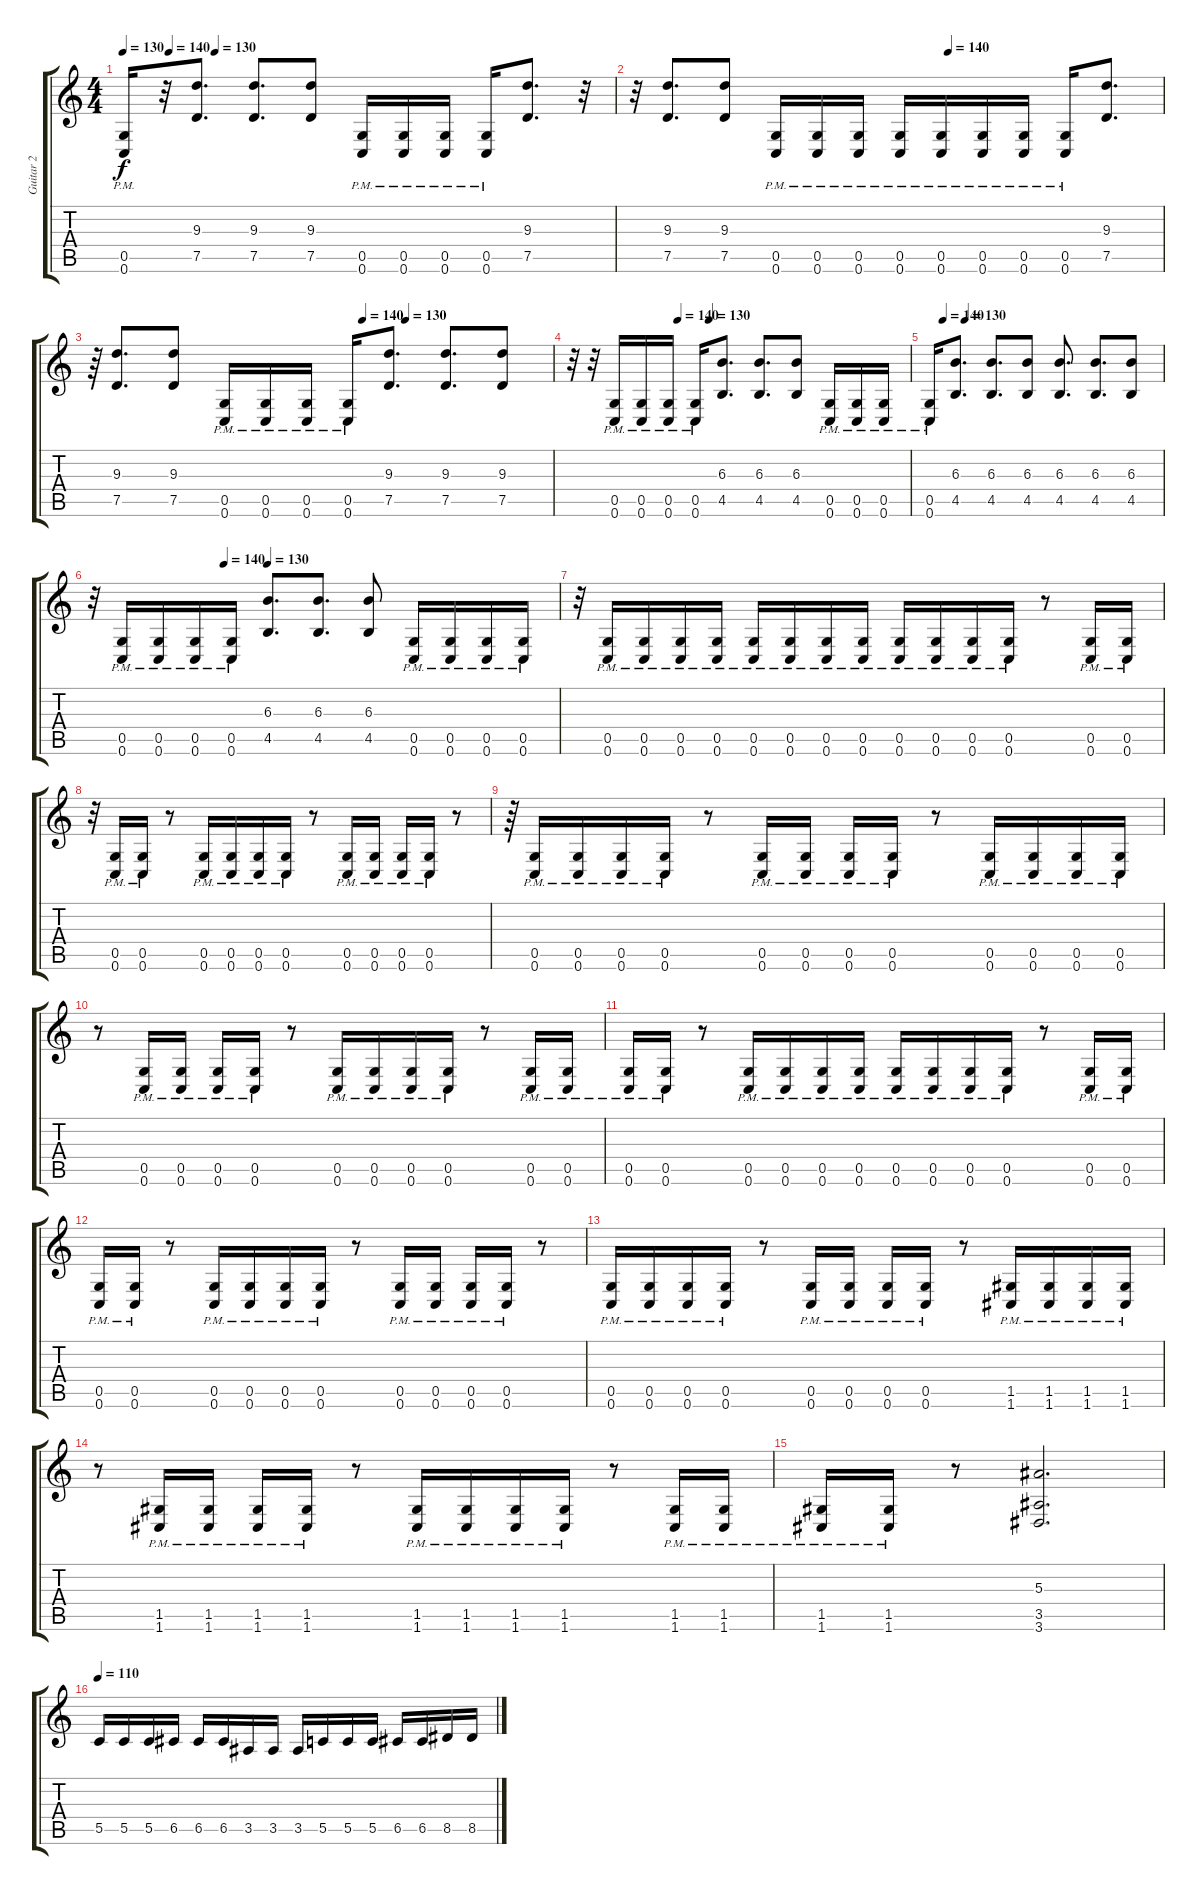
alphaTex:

\track ("Guitar 2" "Guitar 2") {instrument distortionguitar}
\staff {score tabs}
\tuning (D4 A3 F3 C3 G2 C2) {hide}
\ts (4 4)
\tempo 130
\tempo (140 0.09375)
\tempo (130 0.1875)
\clef g2
\ks c
(0.5{pm} 0.6{pm}).16{dy f} r.32 (9.3 7.5).8{d} (9.3 7.5).8{d} (9.3 7.5).8 (0.5{pm} 0.6{pm}).16 (0.5{pm} 0.6{pm}).16 (0.5{pm} 0.6{pm}).16 (0.5{pm} 0.6{pm}).16 (9.3 7.5).8{d} r.32 |
\tempo (140 0.59375)
r.32 (9.3 7.5).8{d} (9.3 7.5).8 (0.5{pm} 0.6{pm}).16 (0.5{pm} 0.6{pm}).16 (0.5{pm} 0.6{pm}).16 (0.5{pm} 0.6{pm}).16 (0.5{pm} 0.6{pm}).16 (0.5{pm} 0.6{pm}).16 (0.5{pm} 0.6{pm}).16 (0.5{pm} 0.6{pm}).16 (9.3 7.5).8{d} |
\tempo (140 0.5859375)
\tempo (130 0.6796875)
r.64 (9.3 7.5).8{d} (9.3 7.5).8 (0.5{pm} 0.6{pm}).16 (0.5{pm} 0.6{pm}).16 (0.5{pm} 0.6{pm}).16 (0.5{pm} 0.6{pm}).16 (9.3 7.5).8{d} (9.3 7.5).8{d} (9.3 7.5).8 |
\tempo (140 0.3125)
\tempo (130 0.40625)
r.32 r.32 (0.5{pm} 0.6{pm}).16 (0.5{pm} 0.6{pm}).16 (0.5{pm} 0.6{pm}).16 (0.5{pm} 0.6{pm}).16 (6.3 4.5).8{d} (6.3 4.5).8{d} (6.3 4.5).8 (0.5{pm} 0.6{pm}).16 (0.5{pm} 0.6{pm}).16 (0.5{pm} 0.6{pm}).16 |
\tempo (140 0.0625)
\tempo (130 0.15625)
(0.5{pm} 0.6{pm}).16 (6.3 4.5).8{d} (6.3 4.5).8{d} (6.3 4.5).8 (6.3 4.5).8{d} (6.3 4.5).8{d} (6.3 4.5).8 |
\tempo (140 0.28125)
\tempo (130 0.375)
r.32 (0.5{pm} 0.6{pm}).16 (0.5{pm} 0.6{pm}).16 (0.5{pm} 0.6{pm}).16 (0.5{pm} 0.6{pm}).16 (6.3 4.5).8{d} (6.3 4.5).8{d} (6.3 4.5).8 (0.5{pm} 0.6{pm}).16 (0.5{pm} 0.6{pm}).16 (0.5{pm} 0.6{pm}).16 (0.5{pm} 0.6{pm}).16 |
r.32 (0.5{pm} 0.6{pm}).16 (0.5{pm} 0.6{pm}).16 (0.5{pm} 0.6{pm}).16 (0.5{pm} 0.6{pm}).16 (0.5{pm} 0.6{pm}).16 (0.5{pm} 0.6{pm}).16 (0.5{pm} 0.6{pm}).16 (0.5{pm} 0.6{pm}).16 (0.5{pm} 0.6{pm}).16 (0.5{pm} 0.6{pm}).16 (0.5{pm} 0.6{pm}).16 (0.5{pm} 0.6{pm}).16 r.8 (0.5{pm} 0.6{pm}).16 (0.5{pm} 0.6{pm}).16 |
r.32 (0.5{pm} 0.6{pm}).16 (0.5{pm} 0.6{pm}).16 r.8 (0.5{pm} 0.6{pm}).16 (0.5{pm} 0.6{pm}).16 (0.5{pm} 0.6{pm}).16 (0.5{pm} 0.6{pm}).16 r.8 (0.5{pm} 0.6{pm}).16 (0.5{pm} 0.6{pm}).16 (0.5{pm} 0.6{pm}).16 (0.5{pm} 0.6{pm}).16 r.8 |
r.64 (0.5{pm} 0.6{pm}).16 (0.5{pm} 0.6{pm}).16 (0.5{pm} 0.6{pm}).16 (0.5{pm} 0.6{pm}).16 r.8 (0.5{pm} 0.6{pm}).16 (0.5{pm} 0.6{pm}).16 (0.5{pm} 0.6{pm}).16 (0.5{pm} 0.6{pm}).16 r.8 (0.5{pm} 0.6{pm}).16 (0.5{pm} 0.6{pm}).16 (0.5{pm} 0.6{pm}).16 (0.5{pm} 0.6{pm}).16 |
r.8 (0.5{pm} 0.6{pm}).16 (0.5{pm} 0.6{pm}).16 (0.5{pm} 0.6{pm}).16 (0.5{pm} 0.6{pm}).16 r.8 (0.5{pm} 0.6{pm}).16 (0.5{pm} 0.6{pm}).16 (0.5{pm} 0.6{pm}).16 (0.5{pm} 0.6{pm}).16 r.8 (0.5{pm} 0.6{pm}).16 (0.5{pm} 0.6{pm}).16 |
(0.5{pm} 0.6{pm}).16 (0.5{pm} 0.6{pm}).16 r.8 (0.5{pm} 0.6{pm}).16 (0.5{pm} 0.6{pm}).16 (0.5{pm} 0.6{pm}).16 (0.5{pm} 0.6{pm}).16 (0.5{pm} 0.6{pm}).16 (0.5{pm} 0.6{pm}).16 (0.5{pm} 0.6{pm}).16 (0.5{pm} 0.6{pm}).16 r.8 (0.5{pm} 0.6{pm}).16 (0.5{pm} 0.6{pm}).16 |
(0.5{pm} 0.6{pm}).16 (0.5{pm} 0.6{pm}).16 r.8 (0.5{pm} 0.6{pm}).16 (0.5{pm} 0.6{pm}).16 (0.5{pm} 0.6{pm}).16 (0.5{pm} 0.6{pm}).16 r.8 (0.5{pm} 0.6{pm}).16 (0.5{pm} 0.6{pm}).16 (0.5{pm} 0.6{pm}).16 (0.5{pm} 0.6{pm}).16 r.8 |
(0.5{pm} 0.6{pm}).16 (0.5{pm} 0.6{pm}).16 (0.5{pm} 0.6{pm}).16 (0.5{pm} 0.6{pm}).16 r.8 (0.5{pm} 0.6{pm}).16 (0.5{pm} 0.6{pm}).16 (0.5{pm} 0.6{pm}).16 (0.5{pm} 0.6{pm}).16 r.8 (1.5{pm} 1.6{pm}).16 (1.5{pm} 1.6{pm}).16 (1.5{pm} 1.6{pm}).16 (1.5{pm} 1.6{pm}).16 |
r.8 (1.5{pm} 1.6{pm}).16 (1.5{pm} 1.6{pm}).16 (1.5{pm} 1.6{pm}).16 (1.5{pm} 1.6{pm}).16 r.8 (1.5{pm} 1.6{pm}).16 (1.5{pm} 1.6{pm}).16 (1.5{pm} 1.6{pm}).16 (1.5{pm} 1.6{pm}).16 r.8 (1.5{pm} 1.6{pm}).16 (1.5{pm} 1.6{pm}).16 |
(1.5{pm} 1.6{pm}).16 (1.5{pm} 1.6{pm}).16 r.8 (5.3 3.5 3.6).2{d} |
\tempo 110
5.5.16 5.5.16 5.5.16 6.5.16 6.5.16 6.5.16 3.5.16 3.5.16 3.5.16 5.5.16 5.5.16 5.5.16 6.5.16 6.5.16 8.5.16 8.5.16
